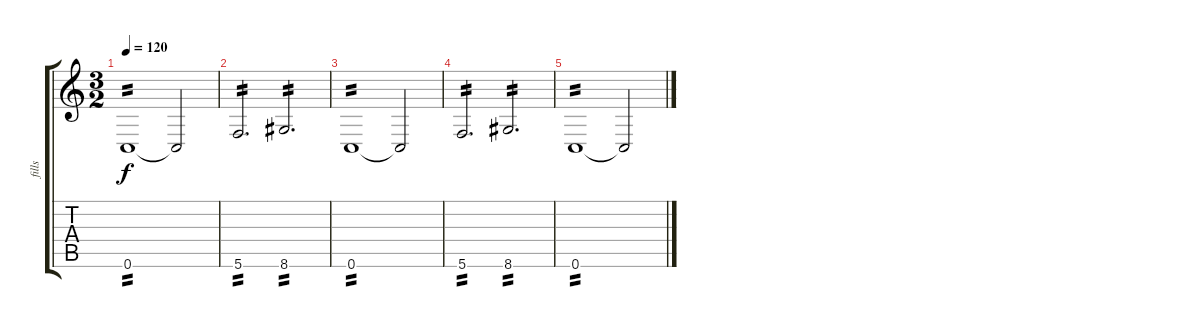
\track ("fills" "fills") {instrument distortionguitar}
\staff {score tabs}
\tuning (D4 A3 F3 C3 G2 C2) {hide}
\ts (3 2)
\tempo 120
\clef g2
\ks c
0.6.1{tp 2 dy f} 0.6{t}.2 |
5.6.2{d tp 2} 8.6.2{d tp 2} |
0.6.1{tp 2} 0.6{t}.2 |
5.6.2{d tp 2} 8.6.2{d tp 2} |
0.6.1{tp 2} 0.6{t}.2
